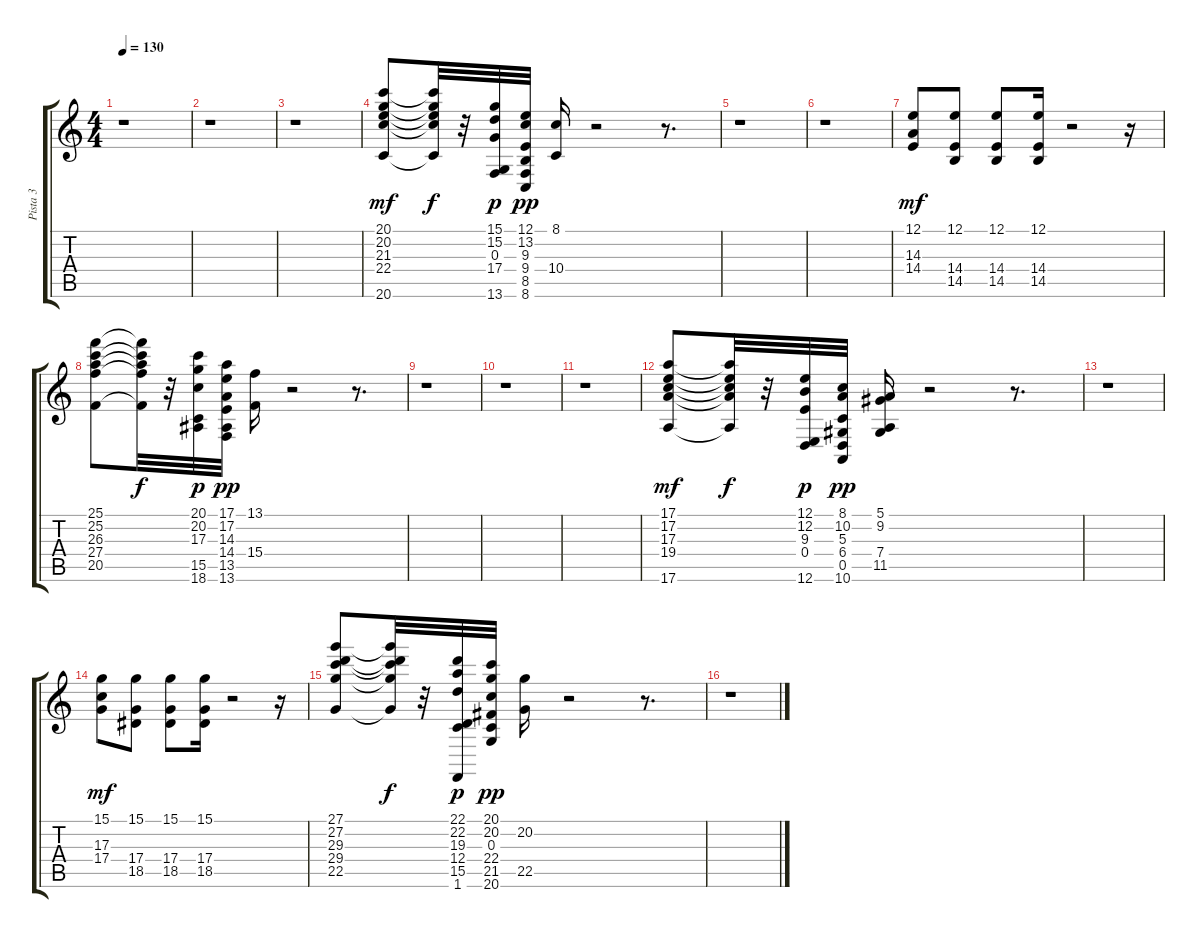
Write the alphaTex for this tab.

\track ("Pista 3" "Pista 3") {instrument brasssection}
\staff {score tabs}
\tuning (E4 B3 G3 D3 A2 E2) {hide}
\ts (4 4)
\tempo 130
\clef g2
\ks c
r.1{dy pp} |
r.1 |
r.1 |
(20.1 20.2 21.3 22.4 20.6).8{dy mf} (20.1{t} 20.2{t} 21.3{t} 22.4{t} 20.6{t}).32{dy f} r.32 (15.1 15.2 0.3 17.4 13.6).32{dy p} (12.1 13.2 9.3 9.4 8.5 8.6).32{dy pp} (8.1 10.4).16 r.2 r.8{d} |
r.1 |
r.1 |
(12.1 14.3 14.4).8{dy mf} (12.1 14.4 14.5).8 (12.1 14.4 14.5).8 (12.1 14.4 14.5).16 r.2 r.16 |
(25.1 25.2 26.3 27.4 20.5).8 (25.1{t} 25.2{t} 26.3{t} 27.4{t} 20.5{t}).32{dy f} r.32 (20.1 20.2 17.3 15.5 18.6).32{dy p} (17.1 17.2 14.3 14.4 13.5 13.6).32{dy pp} (13.1 15.4).16 r.2 r.8{d} |
r.1 |
r.1 |
r.1 |
(17.1 17.2 17.3 19.4 17.6).8{dy mf} (17.1{t} 17.2{t} 17.3{t} 19.4{t} 17.6{t}).32{dy f} r.32 (12.1 12.2 9.3 0.4 12.6).32{dy p} (8.1 10.2 5.3 6.4 0.5 10.6).32{dy pp} (5.1 9.2 7.4 11.5).16 r.2 r.8{d} |
r.1 |
(15.1 17.3 17.4).8{dy mf} (15.1 17.4 18.5).8 (15.1 17.4 18.5).8 (15.1 17.4 18.5).16 r.2 r.16 |
(27.1 27.2 29.3 29.4 22.5).8 (27.1{t} 27.2{t} 29.3{t} 29.4{t} 22.5{t}).32{dy f} r.32 (22.1 22.2 19.3 12.4 15.5 1.6).32{dy p} (20.1 20.2 0.3 22.4 21.5 20.6).32{dy pp} (20.2 22.5).16 r.2 r.8{d} |
r.1
